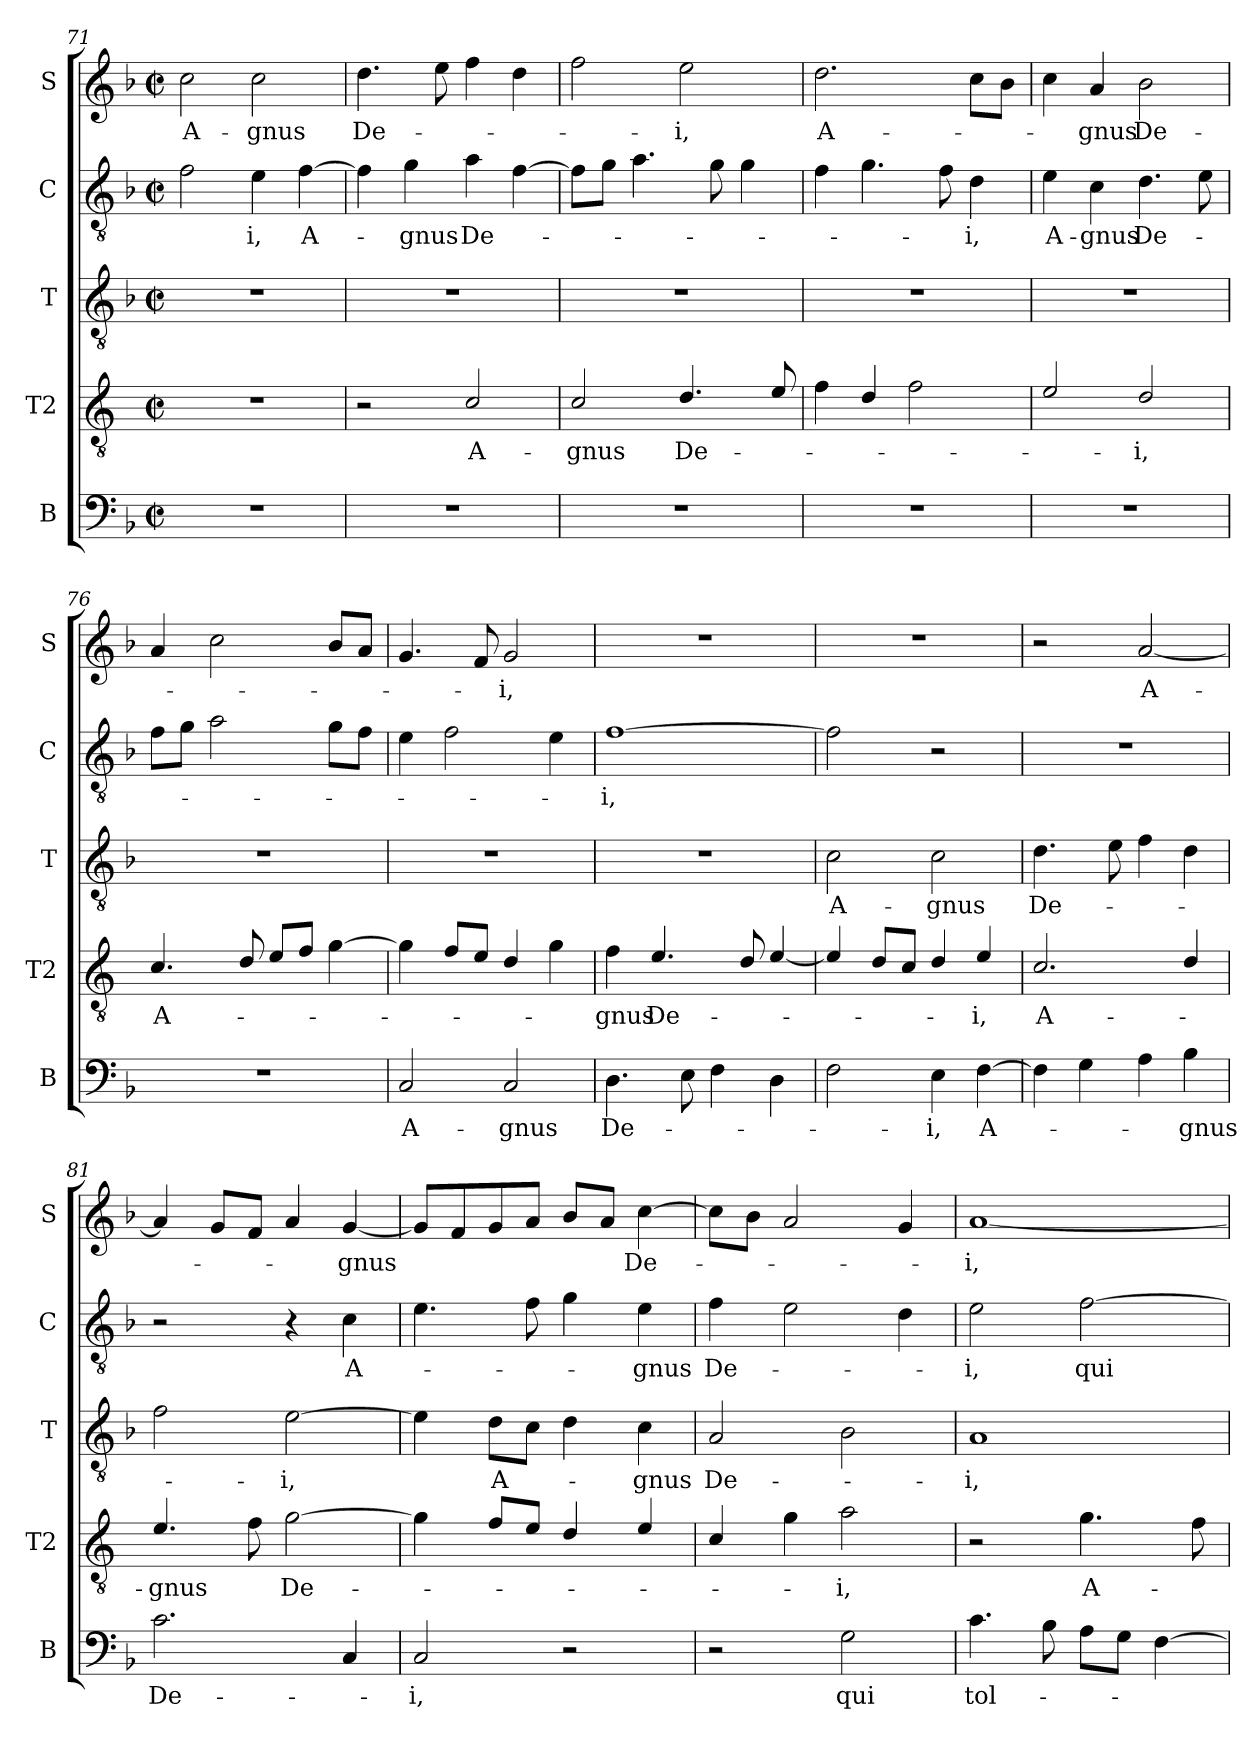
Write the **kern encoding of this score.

**kern	**text	**kern	**text	**kern	**text	**kern	**text	**kern	**text
*part5	*part5	*part4	*part4	*part3	*part3	*part2	*part2	*part1	*part1
*staff5	*staff5	*staff4	*staff4	*staff3	*staff3	*staff2	*staff2	*staff1	*staff1
*I"B	*	*I"T2	*	*I"T	*	*I"C	*	*I"S	*
*I'B	*	*I'T2	*	*I'T	*	*I'C	*	*I'S	*
!!LO:LB:g=z
*clefF4	*	*clefGv2	*	*clefGv2	*	*clefGv2	*	*clefG2	*
*	*	*ITrd4c7	*	*	*	*	*	*	*
*k[b-]	*	*k[b-]	*	*k[b-]	*	*k[b-]	*	*k[b-]	*
*M2/2	*	*M2/2	*	*M2/2	*	*M2/2	*	*M2/2	*
*met(c|)	*	*met(c|)	*	*met(c|)	*	*met(c|)	*	*met(c|)	*
=71	=71	=71	=71	=71	=71	=71	=71	=71	=71
!	!	!	!	!	!	!	!	!	!LO:LY:b
1r	.	1r	.	1r	.	2f\	.	2cc\	A-
!	!	!	!	!	!	!	!LO:LY:b	!	!LO:LY:b
.	.	.	.	.	.	4e\	-i,	2cc\	-gnus
!	!	!	!	!	!	!	!LO:LY:b	!	!
.	.	.	.	.	.	[4f\	A-	.	.
=72	=72	=72	=72	=72	=72	=72	=72	=72	=72
!	!	!	!	!	!	!	!	!	!LO:LY:b
1r	.	2r	.	1r	.	4f\]	.	4.dd\	De-
!	!	!	!	!	!	!	!LO:LY:b	!	!
.	.	.	.	.	.	4g\	-gnus	.	.
.	.	.	.	.	.	.	.	8ee\	.
!	!	!	!LO:LY:b	!	!	!	!LO:LY:b	!	!
.	.	2F/	A-	.	.	4a\	De-	4ff\	.
.	.	.	.	.	.	[4f\	.	4dd\	.
=73	=73	=73	=73	=73	=73	=73	=73	=73	=73
!	!	!	!LO:LY:b	!	!	!	!	!	!
1r	.	2F/	-gnus	1r	.	8f\L]	.	2ff\	.
.	.	.	.	.	.	8g\J	.	.	.
.	.	.	.	.	.	4.a\	.	.	.
!	!	!	!LO:LY:b	!	!	!	!	!	!LO:LY:b
.	.	4.G/	De-	.	.	.	.	2ee\	-i,
.	.	.	.	.	.	8g\	.	.	.
.	.	.	.	.	.	4g\	.	.	.
.	.	8A/	.	.	.	.	.	.	.
=74	=74	=74	=74	=74	=74	=74	=74	=74	=74
!	!	!	!	!	!	!	!	!	!LO:LY:b
1r	.	4B-\	.	1r	.	4f\	.	2.dd\	A-
.	.	4G/	.	.	.	4.g\	.	.	.
.	.	2B-\	.	.	.	.	.	.	.
.	.	.	.	.	.	8f\	.	.	.
!	!	!	!	!	!	!	!LO:LY:b	!	!
.	.	.	.	.	.	4d\	-i,	8cc\L	.
.	.	.	.	.	.	.	.	8b-\J	.
=75	=75	=75	=75	=75	=75	=75	=75	=75	=75
!	!	!	!	!	!	!	!LO:LY:b	!	!
1r	.	2A/	.	1r	.	4e\	A-	4cc\	.
!	!	!	!	!	!	!	!LO:LY:b	!	!LO:LY:b
.	.	.	.	.	.	4c\	-gnus	4a/	-gnus
!	!	!	!LO:LY:b	!	!	!	!LO:LY:b	!	!LO:LY:b
.	.	2G/	-i,	.	.	4.d\	De-	2b-\	De-
.	.	.	.	.	.	8e\	.	.	.
!!LO:LB:g=z
=76	=76	=76	=76	=76	=76	=76	=76	=76	=76
!	!	!	!LO:LY:b	!	!	!	!	!	!
1r	.	4.F/	A-	1r	.	8f\L	.	4a/	.
.	.	.	.	.	.	8g\J	.	.	.
.	.	.	.	.	.	2a\	.	2cc\	.
.	.	8G/	.	.	.	.	.	.	.
.	.	8A/L	.	.	.	.	.	.	.
.	.	8B-/J	.	.	.	.	.	.	.
.	.	[4c\	.	.	.	8g\L	.	8b-/L	.
.	.	.	.	.	.	8f\J	.	8a/J	.
=77	=77	=77	=77	=77	=77	=77	=77	=77	=77
!	!LO:LY:b	!	!	!	!	!	!	!	!
2C/	A-	4c\]	.	1r	.	4e\	.	4.g/	.
.	.	8B-/L	.	.	.	2f\	.	.	.
.	.	8A/J	.	.	.	.	.	8f/	.
!	!LO:LY:b	!	!	!	!	!	!	!	!LO:LY:b
2C/	-gnus	4G/	.	.	.	.	.	2g/	-i,
.	.	4c\	.	.	.	4e\	.	.	.
=78	=78	=78	=78	=78	=78	=78	=78	=78	=78
!	!LO:LY:b	!	!LO:LY:b	!	!	!	!LO:LY:b	!	!
4.D\	De-	4B-\	-gnus	1r	.	[1f	-i,	1r	.
!	!	!	!LO:LY:b	!	!	!	!	!	!
.	.	4.A/	De-	.	.	.	.	.	.
8E\	.	.	.	.	.	.	.	.	.
4F\	.	.	.	.	.	.	.	.	.
.	.	8G/	.	.	.	.	.	.	.
4D\	.	[4A/	.	.	.	.	.	.	.
=79	=79	=79	=79	=79	=79	=79	=79	=79	=79
!	!	!	!	!	!LO:LY:b	!	!	!	!
2F\	.	4A/]	.	2c\	A-	2f\]	.	1r	.
.	.	8G/L	.	.	.	.	.	.	.
.	.	8F/J	.	.	.	.	.	.	.
!	!LO:LY:b	!	!	!	!LO:LY:b	!	!	!	!
4E\	-i,	4G/	.	2c\	-gnus	2r	.	.	.
!	!LO:LY:b	!	!LO:LY:b	!	!	!	!	!	!
[4F\	A-	4A/	-i,	.	.	.	.	.	.
=80	=80	=80	=80	=80	=80	=80	=80	=80	=80
!	!	!	!LO:LY:b	!	!LO:LY:b	!	!	!	!
4F\]	.	2.F/	A-	4.d\	De-	1r	.	2r	.
4G\	.	.	.	.	.	.	.	.	.
.	.	.	.	8e\	.	.	.	.	.
!	!	!	!	!	!	!	!	!	!LO:LY:b
4A\	.	.	.	4f\	.	.	.	[2a/	A-
!	!LO:LY:b	!	!	!	!	!	!	!	!
4B-\	-gnus	4G/	.	4d\	.	.	.	.	.
!!LO:PB:g=z
=81	=81	=81	=81	=81	=81	=81	=81	=81	=81
!	!LO:LY:b	!	!LO:LY:b	!	!	!	!	!	!
2.c\	De-	4.A/	-gnus	2f\	.	2r	.	4a/]	.
.	.	.	.	.	.	.	.	8g/L	.
.	.	8B-\	.	.	.	.	.	8f/J	.
!	!	!	!LO:LY:b	!	!LO:LY:b	!	!	!	!
.	.	[2c\	De-	[2e\	-i,	4r	.	4a/	.
!	!	!	!	!	!	!	!LO:LY:b	!	!LO:LY:b
4C/	.	.	.	.	.	4c\	A-	[4g/	-gnus
=82	=82	=82	=82	=82	=82	=82	=82	=82	=82
!	!LO:LY:b	!	!	!	!	!	!	!	!
2C/	-i,	4c\]	.	4e\]	.	4.e\	.	8g/L]	.
.	.	.	.	.	.	.	.	8f/	.
!	!	!	!	!	!LO:LY:b	!	!	!	!
.	.	8B-/L	.	8d\L	A-	.	.	8g/	.
.	.	8A/J	.	8c\J	.	8f\	.	8a/J	.
2r	.	4G/	.	4d\	.	4g\	.	8b-/L	.
.	.	.	.	.	.	.	.	8a/J	.
!	!	!	!	!	!LO:LY:b	!	!LO:LY:b	!	!LO:LY:b
.	.	4A/	.	4c\	-gnus	4e\	-gnus	[4cc\	De-
=83	=83	=83	=83	=83	=83	=83	=83	=83	=83
!	!	!	!	!	!LO:LY:b	!	!LO:LY:b	!	!
2r	.	4F/	.	2A/	De-	4f\	De-	8cc\L]	.
.	.	.	.	.	.	.	.	8b-\J	.
.	.	4c\	.	.	.	2e\	.	2a/	.
!	!LO:LY:b	!	!LO:LY:b	!	!	!	!	!	!
2G\	qui	2d\	-i,	2B-\	.	.	.	.	.
.	.	.	.	.	.	4d\	.	4g/	.
=84	=84	=84	=84	=84	=84	=84	=84	=84	=84
!	!LO:LY:b	!	!	!	!LO:LY:b	!	!LO:LY:b	!	!LO:LY:b
4.c\	tol-	2r	.	1A	-i,	2e\	-i,	[1a	-i,
8B-\	.	.	.	.	.	.	.	.	.
!	!	!	!LO:LY:b	!	!	!	!LO:LY:b	!	!
8A\L	.	4.c\	A-	.	.	[2f\	qui	.	.
8G\J	.	.	.	.	.	.	.	.	.
[4F\	.	.	.	.	.	.	.	.	.
.	.	8B-\	.	.	.	.	.	.	.
=	=	=	=	=	=	=	=	=	=
*-	*-	*-	*-	*-	*-	*-	*-	*-	*-
